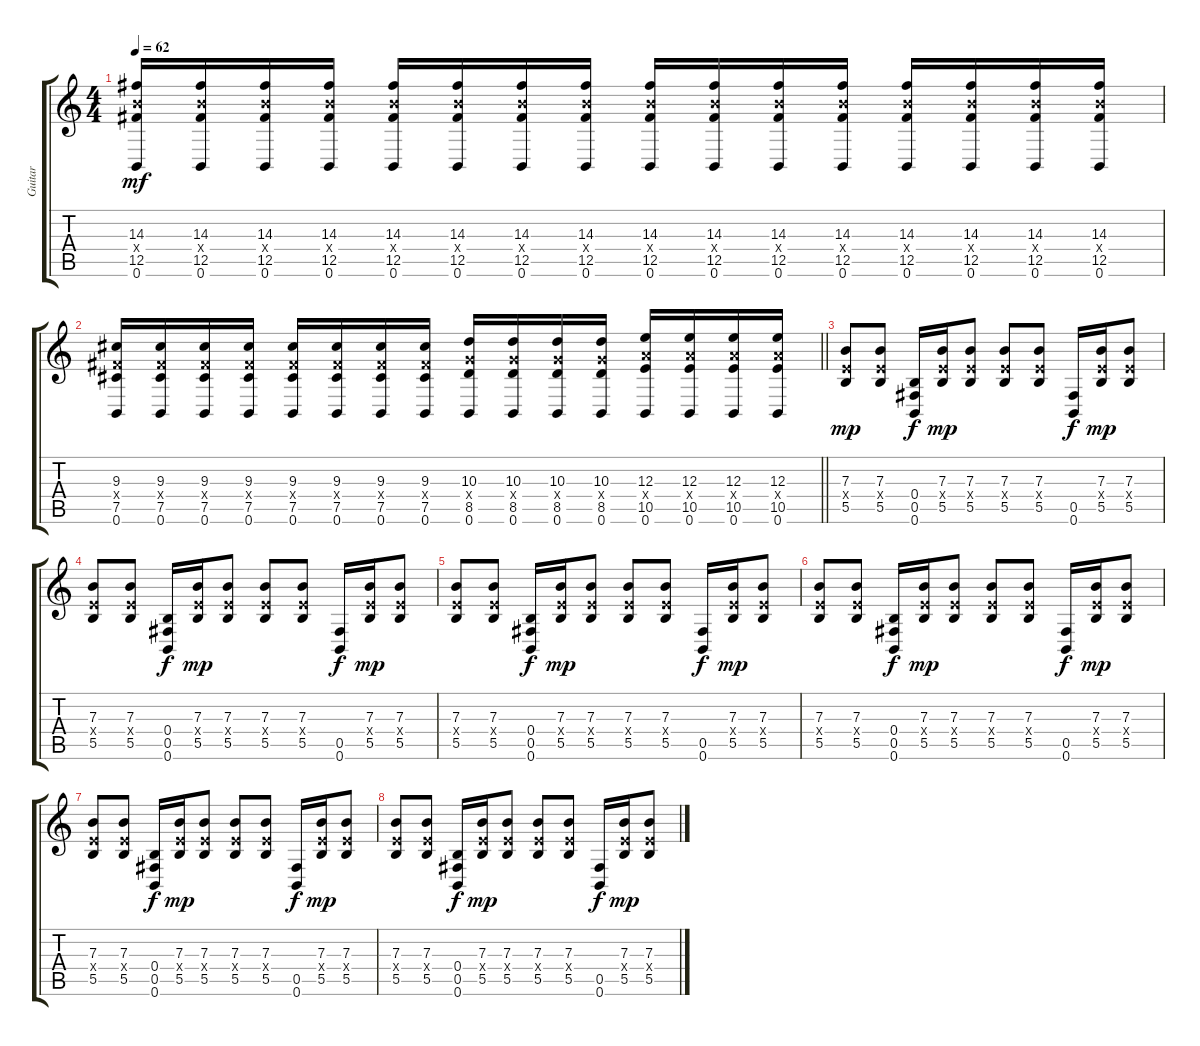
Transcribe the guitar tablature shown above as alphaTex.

\track ("Guitar" "Guitar") {instrument overdrivenguitar}
\staff {score tabs}
\tuning (Db4 Ab3 E3 B2 Gb2 B1) {hide}
\ts (4 4)
\tempo 62
\clef g2
\ks c
(14.3 12.4{x} 12.5 0.6).16{dy mf} (14.3 12.4{x} 12.5 0.6).16 (14.3 12.4{x} 12.5 0.6).16 (14.3 12.4{x} 12.5 0.6).16 (14.3 12.4{x} 12.5 0.6).16 (14.3 12.4{x} 12.5 0.6).16 (14.3 12.4{x} 12.5 0.6).16 (14.3 12.4{x} 12.5 0.6).16 (14.3 12.4{x} 12.5 0.6).16 (14.3 12.4{x} 12.5 0.6).16 (14.3 12.4{x} 12.5 0.6).16 (14.3 12.4{x} 12.5 0.6).16 (14.3 12.4{x} 12.5 0.6).16 (14.3 12.4{x} 12.5 0.6).16 (14.3 12.4{x} 12.5 0.6).16 (14.3 12.4{x} 12.5 0.6).16 |
\barLineRight lightlight
(9.3 7.4{x} 7.5 0.6).16 (9.3 7.4{x} 7.5 0.6).16 (9.3 7.4{x} 7.5 0.6).16 (9.3 7.4{x} 7.5 0.6).16 (9.3 7.4{x} 7.5 0.6).16 (9.3 7.4{x} 7.5 0.6).16 (9.3 7.4{x} 7.5 0.6).16 (9.3 7.4{x} 7.5 0.6).16 (10.3 8.4{x} 8.5 0.6).16 (10.3 8.4{x} 8.5 0.6).16 (10.3 8.4{x} 8.5 0.6).16 (10.3 8.4{x} 8.5 0.6).16 (12.3 10.4{x} 10.5 0.6).16 (12.3 10.4{x} 10.5 0.6).16 (12.3 10.4{x} 10.5 0.6).16 (12.3 10.4{x} 10.5 0.6).16 |
\section ("" "")
(7.3 5.4{x} 5.5).8{dy mp} (7.3 5.4{x} 5.5).8 (0.4 0.5 0.6).16{dy f} (7.3 5.4{x} 5.5).16{dy mp} (7.3 5.4{x} 5.5).8 (7.3 5.4{x} 5.5).8 (7.3 5.4{x} 5.5).8 (0.5 0.6).16{dy f} (7.3 5.4{x} 5.5).16{dy mp} (7.3 5.4{x} 5.5).8 |
(7.3 5.4{x} 5.5).8 (7.3 5.4{x} 5.5).8 (0.4 0.5 0.6).16{dy f} (7.3 5.4{x} 5.5).16{dy mp} (7.3 5.4{x} 5.5).8 (7.3 5.4{x} 5.5).8 (7.3 5.4{x} 5.5).8 (0.5 0.6).16{dy f} (7.3 5.4{x} 5.5).16{dy mp} (7.3 5.4{x} 5.5).8 |
(7.3 5.4{x} 5.5).8 (7.3 5.4{x} 5.5).8 (0.4 0.5 0.6).16{dy f} (7.3 5.4{x} 5.5).16{dy mp} (7.3 5.4{x} 5.5).8 (7.3 5.4{x} 5.5).8 (7.3 5.4{x} 5.5).8 (0.5 0.6).16{dy f} (7.3 5.4{x} 5.5).16{dy mp} (7.3 5.4{x} 5.5).8 |
(7.3 5.4{x} 5.5).8 (7.3 5.4{x} 5.5).8 (0.4 0.5 0.6).16{dy f} (7.3 5.4{x} 5.5).16{dy mp} (7.3 5.4{x} 5.5).8 (7.3 5.4{x} 5.5).8 (7.3 5.4{x} 5.5).8 (0.5 0.6).16{dy f} (7.3 5.4{x} 5.5).16{dy mp} (7.3 5.4{x} 5.5).8 |
(7.3 5.4{x} 5.5).8 (7.3 5.4{x} 5.5).8 (0.4 0.5 0.6).16{dy f} (7.3 5.4{x} 5.5).16{dy mp} (7.3 5.4{x} 5.5).8 (7.3 5.4{x} 5.5).8 (7.3 5.4{x} 5.5).8 (0.5 0.6).16{dy f} (7.3 5.4{x} 5.5).16{dy mp} (7.3 5.4{x} 5.5).8 |
(7.3 5.4{x} 5.5).8 (7.3 5.4{x} 5.5).8 (0.4 0.5 0.6).16{dy f} (7.3 5.4{x} 5.5).16{dy mp} (7.3 5.4{x} 5.5).8 (7.3 5.4{x} 5.5).8 (7.3 5.4{x} 5.5).8 (0.5 0.6).16{dy f} (7.3 5.4{x} 5.5).16{dy mp} (7.3 5.4{x} 5.5).8
